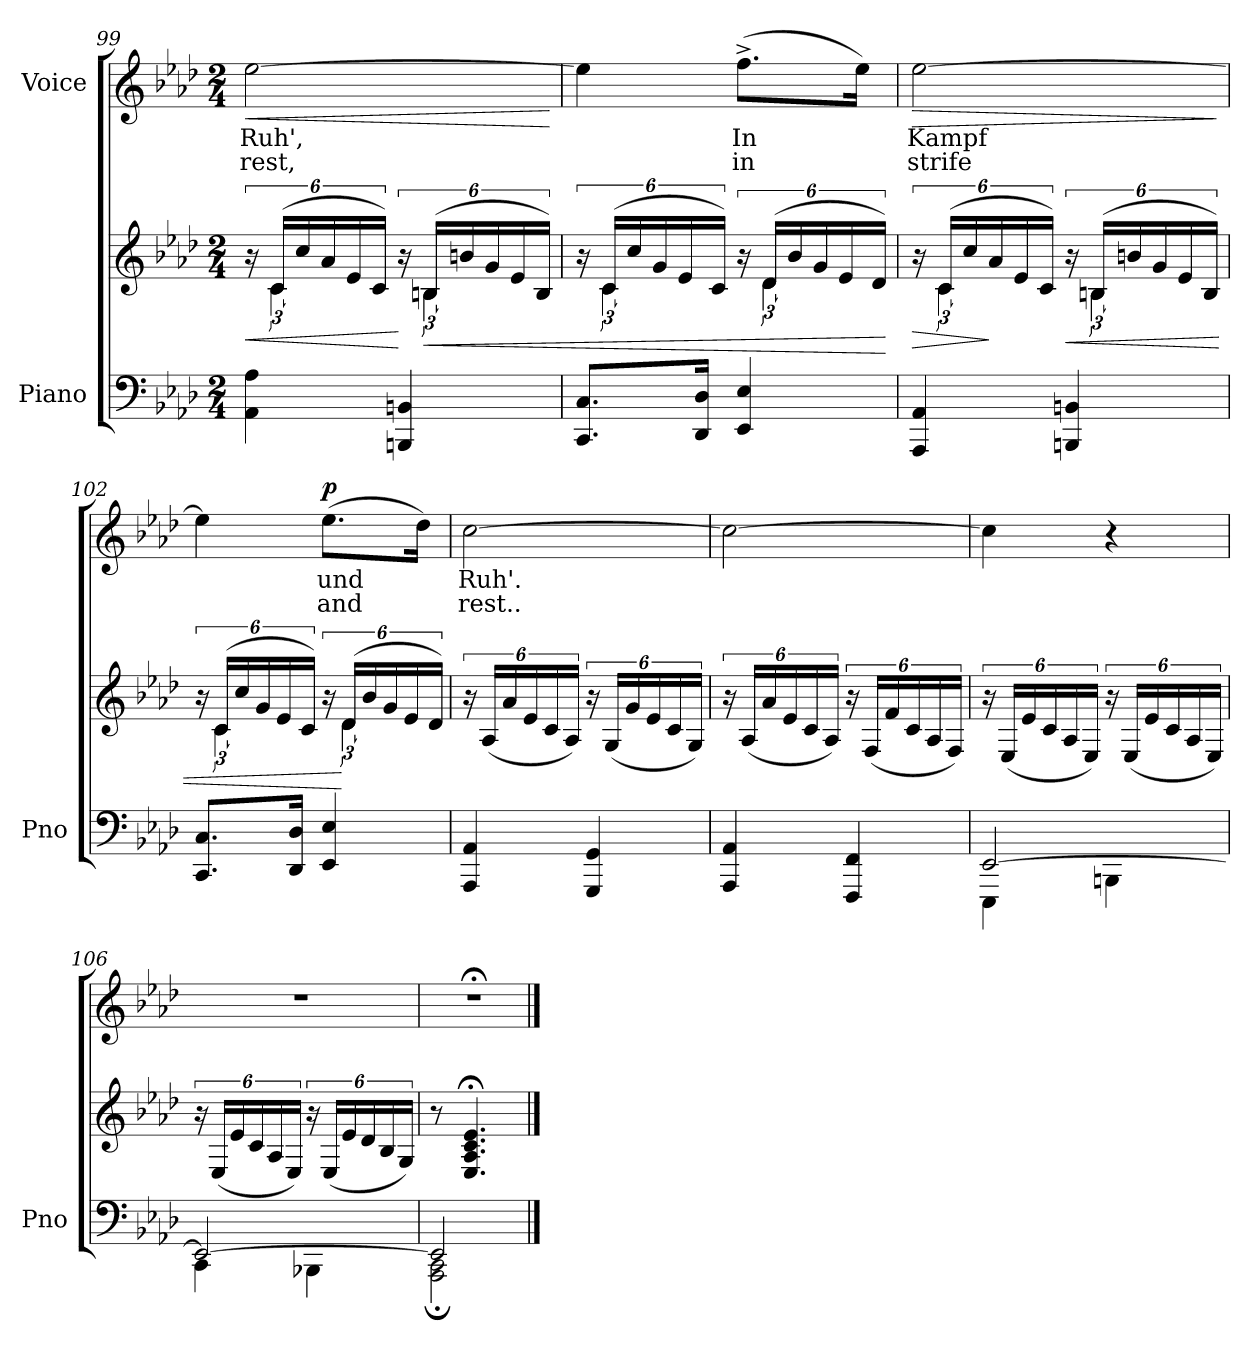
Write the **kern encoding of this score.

**kern	**kern	**dynam	**kern	**text	**text	**dynam
*part2	*part2	*part2	*part1	*part1	*part1	*part1
*staff3	*staff2	*staff2/3	*staff1	*staff1	*staff1	*staff1
*I"Piano	*	*	*I"Voice	*	*	*
*I'Pno	*	*	*	*	*	*
*clefF4	*clefG2	*	*clefG2	*	*	*
*k[b-e-a-d-]	*k[b-e-a-d-]	*	*k[b-e-a-d-]	*	*	*
*M2/4	*M2/4	*	*M2/4	*	*	*
=99	=99	=99	=99	=99	=99	=99
!	!	!LO:HP:b	!	!	!	!LO:HP:b
*	*^	*	*	*	*	*
4AA-\ 4A-\	24r	24ryy	<	[2ee-\	Ruh',	rest,	<
.	(<24c/LL	6c\	.	.	.	.	.
.	24cc/	.	.	.	.	.	.
.	24a-/	.	.	.	.	.	.
.	24e-/	.	.	.	.	.	.
.	24c/JJ)	24ryy	.	.	.	.	.
4BBBn/ 4BBn/	24r	24ryy	[	.	.	.	.
!	!	!	!LO:HP:b	!	!	!	!
.	(<24Bn/LL	6B\	<	.	.	.	.
.	24bn/	.	.	.	.	.	.
.	24g/	.	.	.	.	.	.
.	24e-/	.	.	.	.	.	.
.	24B/JJ)	24ryy	.	.	.	.	.
*	*v	*v	*	*	*	*	*
.	.	.	.	.	.	[
=100	=100	=100	=100	=100	=100	=100
*	*^	*	*	*	*	*
8.CC/ 8.C/L	24r	24ryy	.	4ee-\]	.	.	.
.	(<24c/LL	6c\	.	.	.	.	.
.	24cc/	.	.	.	.	.	.
.	24g/	.	.	.	.	.	.
.	24e-/	.	.	.	.	.	.
16DD-/ 16D-/Jk	.	.	.	.	.	.	.
.	24c/JJ)	24ryy	.	.	.	.	.
4EE-/ 4E-/	24r	24ryy	.	(8.ff^\L	In	in	.
.	(<24d-/LL	6d-\	.	.	.	.	.
.	24b-/	.	.	.	.	.	.
.	24g/	.	.	.	.	.	.
.	24e-/	.	.	.	.	.	.
.	.	.	.	16ee-\Jk)	.	.	.
.	24d-/JJ)	24ryy	.	.	.	.	.
*	*v	*v	*	*	*	*	*
.	.	[	.	.	.	.
=101	=101	=101	=101	=101	=101	=101
!	!	!LO:HP:b	!	!	!	!LO:HP:b
*	*^	*	*	*	*	*
4AAA-/ 4AA-/	24r	24ryy	>	[2ee-\	Kampf	strife	>
.	(<24c/LL	6c\	.	.	.	.	.
.	24cc/	.	.	.	.	.	.
.	24a-/	.	]	.	.	.	.
.	24e-/	.	.	.	.	.	.
.	24c/JJ)	24ryy	.	.	.	.	.
!	!	!	!LO:HP:b	!	!	!	!
4BBBn/ 4BBn/	24r	24ryy	<	.	.	.	.
.	(<24Bn/LL	6B\	.	.	.	.	.
.	24bn/	.	.	.	.	.	.
.	24g/	.	.	.	.	.	.
.	24e-/	.	.	.	.	.	.
.	24B/JJ)	24ryy	.	.	.	.	.
*	*v	*v	*	*	*	*	*
.	.	.	.	.	.	]
=102	=102	=102	=102	=102	=102	=102
*	*^	*	*	*	*	*
8.CC/ 8.C/L	24r	24ryy	.	4ee-\]	.	.	.
.	(<24c/LL	6c\	.	.	.	.	.
.	24cc/	.	.	.	.	.	.
.	24g/	.	.	.	.	.	.
.	24e-/	.	.	.	.	.	.
16DD-/ 16D-/Jk	.	.	.	.	.	.	.
.	24c/JJ)	24ryy	.	.	.	.	.
!	!	!	!	!	!	!	!LO:DY:a
4EE-/ 4E-/	24r	24ryy	.	(8.ee-\L	und	and	p
.	(<24d-/LL	6d-\	[	.	.	.	.
.	24b-/	.	.	.	.	.	.
.	24g/	.	.	.	.	.	.
.	24e-/	.	.	.	.	.	.
.	.	.	.	16dd-\Jk)	.	.	.
.	24d-/JJ)	24ryy	.	.	.	.	.
*	*v	*v	*	*	*	*	*
=103	=103	=103	=103	=103	=103	=103
4AAA-/ 4AA-/	24r	.	[2cc\	Ruh'.	rest..	.
.	(<24A-/LL	.	.	.	.	.
.	24a-/	.	.	.	.	.
.	24e-/	.	.	.	.	.
.	24c/	.	.	.	.	.
.	24A-/JJ)	.	.	.	.	.
4GGG/ 4GG/	24r	.	.	.	.	.
.	(<24G/LL	.	.	.	.	.
.	24g/	.	.	.	.	.
.	24e-/	.	.	.	.	.
.	24c/	.	.	.	.	.
.	24G/JJ)	.	.	.	.	.
=104	=104	=104	=104	=104	=104	=104
4AAA-/ 4AA-/	24r	.	2cc\_	.	.	.
.	(<24A-/LL	.	.	.	.	.
.	24a-/	.	.	.	.	.
.	24e-/	.	.	.	.	.
.	24c/	.	.	.	.	.
.	24A-/JJ)	.	.	.	.	.
4FFF/ 4FF/	24r	.	.	.	.	.
.	(<24F/LL	.	.	.	.	.
.	24f/	.	.	.	.	.
.	24c/	.	.	.	.	.
.	24A-/	.	.	.	.	.
.	24F/JJ)	.	.	.	.	.
=105	=105	=105	=105	=105	=105	=105
*^	*	*	*	*	*	*
[2EE-/	4EEE-\	24r	.	4cc\]	.	.	.
.	.	(<24E-/LL	.	.	.	.	.
.	.	24e-/	.	.	.	.	.
.	.	24c/	.	.	.	.	.
.	.	24A-/	.	.	.	.	.
.	.	24E-/JJ)	.	.	.	.	.
.	4BBBn\	24r	.	4r	.	.	.
.	.	(<24E-/LL	.	.	.	.	.
.	.	24e-/	.	.	.	.	.
.	.	24c/	.	.	.	.	.
.	.	24A-/	.	.	.	.	.
.	.	24E-/JJ)	.	.	.	.	.
=106	=106	=106	=106	=106	=106	=106	=106
2EE-/_	4CC\	24r	.	2r	.	.	.
.	.	(<24E-/LL	.	.	.	.	.
.	.	24e-/	.	.	.	.	.
.	.	24c/	.	.	.	.	.
.	.	24A-/	.	.	.	.	.
.	.	24E-/JJ)	.	.	.	.	.
.	4BBB-X\	24r	.	.	.	.	.
.	.	(<24E-/LL	.	.	.	.	.
.	.	24e-/	.	.	.	.	.
.	.	24d-/	.	.	.	.	.
.	.	24B-/	.	.	.	.	.
.	.	24G/JJ)	.	.	.	.	.
=107	=107	=107	=107	=107	=107	=107	=107
2EE-/]	2AAA-\; 2CC\;	8r	.	2r;<	.	.	.
.	.	4.E-/;< 4.A-/;< 4.c/;< 4.e-/;<	.	.	.	.	.
*v	*v	*	*	*	*	*	*
==	==	==	==	==	==	==
*-	*-	*-	*-	*-	*-	*-
